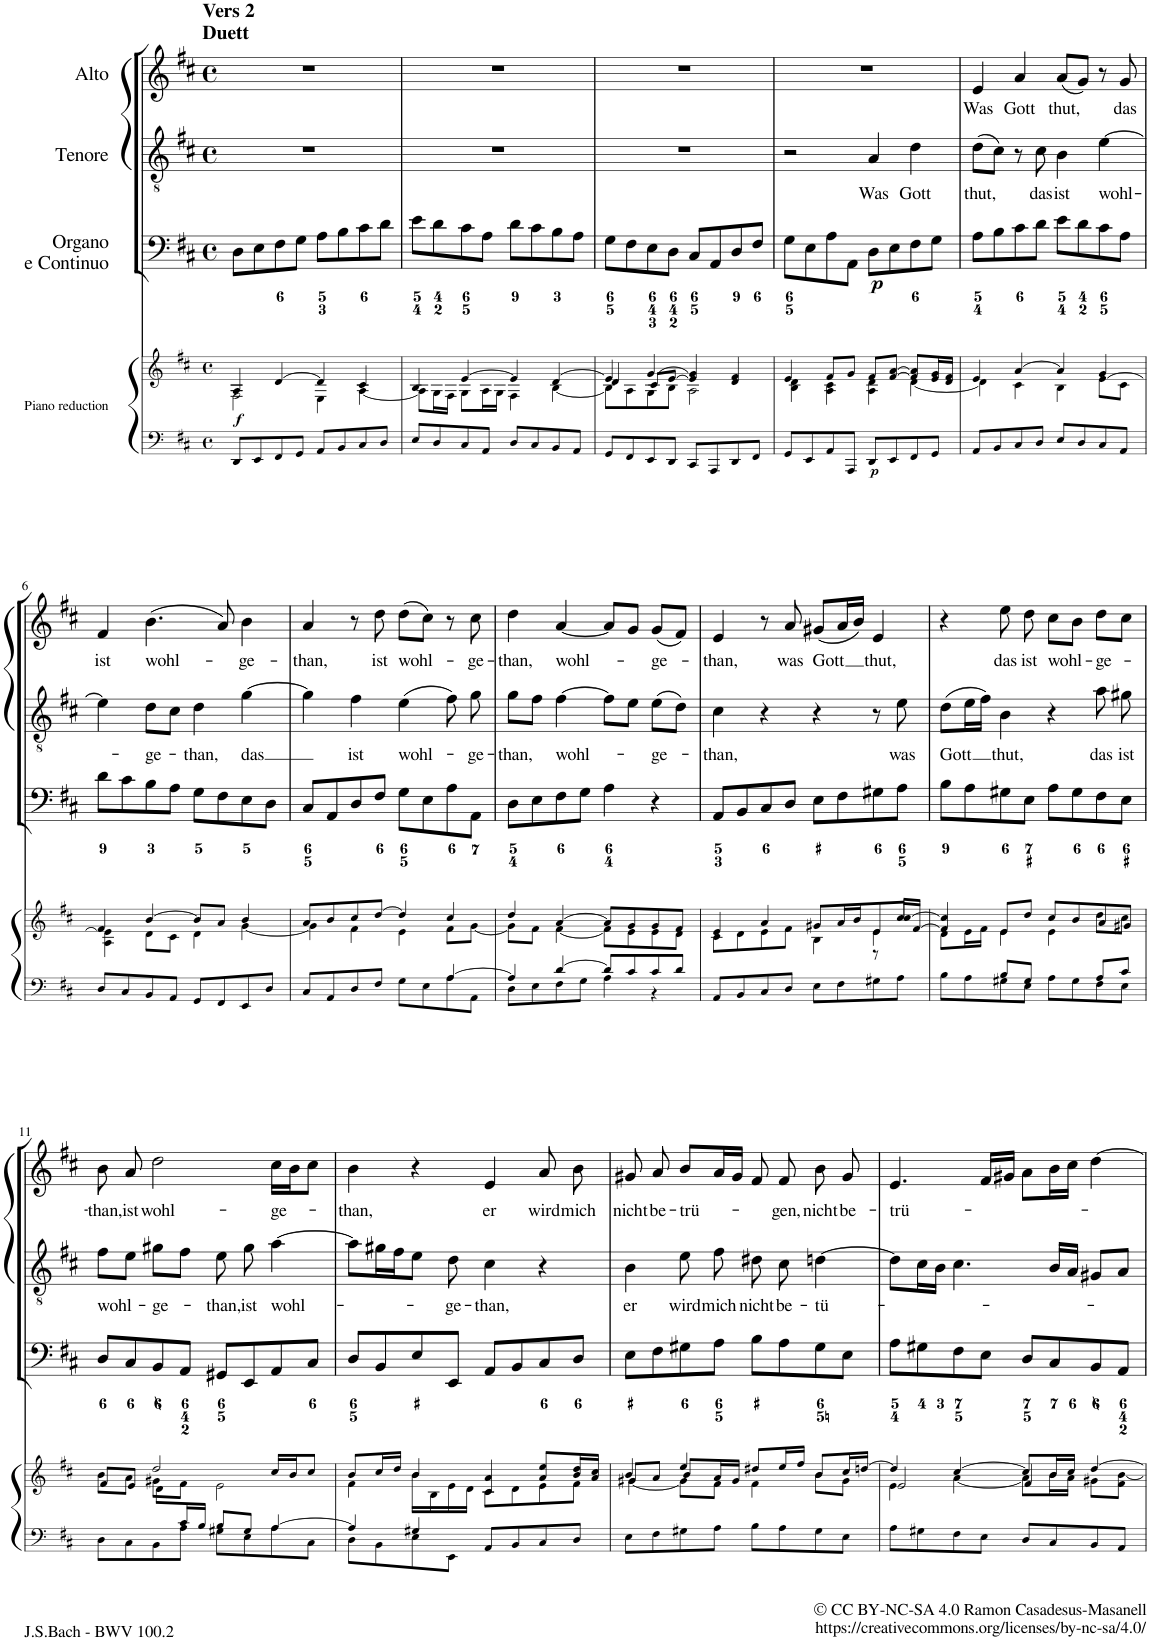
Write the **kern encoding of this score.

**kern	**kern	**kern	**kern	**text	**kern	**text
*part4	*part4	*part3	*part2	*part2	*part1	*part1
*staff5	*staff4	*staff3	*staff2	*staff2	*staff1	*staff1
*I"Piano reduction	*	*I"Organo e Continuo	*I"Tenore	*	*I"Alto	*
*I'Pno	*	*	*	*	*	*
*stria5	*stria5	*	*	*	*	*
*clefF4	*clefG2	*clefF4	*clefGv2	*	*clefG2	*
*k[f#c#]	*k[f#c#]	*k[f#c#]	*k[f#c#]	*	*k[f#c#]	*
*M4/4	*M4/4	*M4/4	*M4/4	*	*M4/4	*
*met(c)	*met(c)	*met(c)	*met(c)	*	*met(c)	*
=1	=1	=1	=1	=1	=1	=1
*	*^	*	*	*	*	*
!	!	!	!	!	!	!LO:TX:a:B:t=Vers 2	!
!	!	!	!	!	!	!LO:TX:a:t=Duett	!
8DD/L	4A/	2F#\	8D\L	1r	.	1r	.
8EE/	.	.	8E\	.	.	.	.
8FF#/	[4d/	.	8F#\	.	.	.	.
8GG/J	.	.	8G\J	.	.	.	.
8AA/L	4d/]	4E\	8A\L	.	.	.	.
8BB/	.	.	8B\	.	.	.	.
8C#/	4c#/	[4A\	8c#\	.	.	.	.
8D/J	.	.	8d\J	.	.	.	.
=2	=2	=2	=2	=2	=2	=2	=2
8E/L	4B/	8A\L]	8e\L	1r	.	1r	.
8D/	.	16G\L	8d\	.	.	.	.
.	.	16F#\JJ	.	.	.	.	.
8C#/	[4e/	8G\L	8c#\	.	.	.	.
8AA/J	.	16A\L	8A\J	.	.	.	.
.	.	16G\JJ	.	.	.	.	.
8D/L	4e/]	4F#\	8d\L	.	.	.	.
8C#/	.	.	8c#\	.	.	.	.
8BB/	[4d/	[4B\	8B\	.	.	.	.
8AA/J	.	.	8A\J	.	.	.	.
=3	=3	=3	=3	=3	=3	=3	=3
*	*	*^	*	*	*	*	*
8GG/L	4d/]	8B\L]	4e/	8G\L	1r	.	1r	.
8FF#/	.	8A\	.	8F#\	.	.	.	.
8EE/	[4g/	8G\	8c#/L	8E\	.	.	.	.
8DD/J	.	8B\J	[8e/J	8D\J	.	.	.	.
8CC#/L	4e/] 4g/]	2A\	2ryy	8C#/L	.	.	.	.
8AAA/	.	.	.	8AA/	.	.	.	.
8DD/	4d/ 4f#/	.	.	8D/	.	.	.	.
8FF#/J	.	.	.	8F#/J	.	.	.	.
*	*	*v	*v	*	*	*	*	*
=4	=4	=4	=4	=4	=4	=4	=4
8GG/L	4e/	4B\ 4d\	8G\L	2r	.	1r	.
8EE/	.	.	8E\	.	.	.	.
8AA/	8f#/L	4A\ 4c#\	8A\	.	.	.	.
8AAA/J	8g/J	.	8AA\J	.	.	.	.
!	!	!	!	!	!LO:LY:b	!	!
8DD/L	8f#/L	4A\ 4d\	8D\L	4A/	Was	.	.
8EE/	[8f#/ [8a/J	.	8E\	.	.	.	.
!	!	!	!	!	!LO:LY:b	!	!
8FF#/	8f#/] 8a/]L	[4d\	8F#\	4d\	Gott	.	.
8GG/J	16e/ 16g/L	.	8G\J	.	.	.	.
.	16d/ 16f#/JJ	.	.	.	.	.	.
=5	=5	=5	=5	=5	=5	=5	=5
!	!	!	!	!	!LO:LY:b	!	!LO:LY:b
8AA/L	4e/	4d\]	8A\L	(8d\L	thut,	4e/	Was
8BB/	.	.	8B\	8c#\J)	.	.	.
!	!	!	!	!	!	!	!LO:LY:b
8C#/	[4a/	4c#\	8c#\	8r	.	4a/	Gott
!	!	!	!	!	!LO:LY:b	!	!
8D/J	.	.	8d\J	8c#\	das	.	.
!	!	!	!	!	!LO:LY:b	!	!LO:LY:b
8E/L	4a/]	4B\	8e\L	4B\	ist	(8a/L	thut,
8D/	.	.	8d\	.	.	8g/J)	.
!	!	!	!	!	!LO:LY:b	!	!
8C#/	4g/	[>8e\L	8c#\	[4e\	wohl-	8r	.
!	!	!	!	!	!	!	!LO:LY:b
8AA/J	.	8c#\J	8A\J	.	.	8g/	das
!!LO:LB:g=z
=6	=6	=6	=6	=6	=6	=6	=6
!	!	!	!	!	!	!	!LO:LY:b
8D/L	4f#/	4A\ 4e\]	8d\L	4e\]	.	4f#/	ist
8C#/	.	.	8c#\	.	.	.	.
!	!	!	!	!	!LO:LY:b	!	!LO:LY:b
8BB/	[4b/	8d\L	8B\	8d\L	-ge-	(4.b\	wohl-
8AA/J	.	8c#\J	8A\J	8c#\J	.	.	.
!	!	!	!	!	!LO:LY:b	!	!
8GG/L	8b/L]	4d\	8G\L	4d\	-than,	.	.
8FF#/	8a/J	.	8F#\	.	.	8a/)	.
!	!	!	!	!	!LO:LY:b	!	!LO:LY:b
8EE/	4b/	[4g\	8E\	[4g\	das	4b\	-ge-
8D/J	.	.	8D\J	.	.	.	.
=7	=7	=7	=7	=7	=7	=7	=7
*^	*	*	*	*	*	*	*
!	!	!	!	!	!	!	!	!LO:LY:b
8C#/L	2ryy	8a/L	4g\]	8C#/L	4g\]	.	4a/	-than,
8AA/	.	8b/	.	8AA/	.	.	.	.
!	!	!	!	!	!	!LO:LY:b	!	!
8D/	.	8cc#/	4f#\	8D/	4f#\	ist	8r	.
!	!	!	!	!	!	!	!	!LO:LY:b
8F#/J	.	[8dd/J	.	8F#/J	.	.	8dd\	ist
!	!	!	!	!	!	!LO:LY:b	!	!LO:LY:b
4ryy	8G\L	4dd/]	4e\	8G\L	(4e\	wohl-	(8dd\L	wohl-
.	8E\	.	.	8E\	.	.	8cc#\J)	.
[4A/	8A\	4cc#/	8f#\L	8A\	8f#\)	.	8r	.
!	!	!	!	!	!	!LO:LY:b	!	!LO:LY:b
.	8AA\J	.	[8g\J	8AA\J	8g\	-ge-	8cc#\	-ge-
=8	=8	=8	=8	=8	=8	=8	=8	=8
!	!	!	!	!	!	!LO:LY:b	!	!LO:LY:b
4A/]	8D\L	4dd/	8g\L]	8D\L	8g\L	-than,	4dd\	-than,
.	8E\	.	8f#\J	8E\	8f#\J	.	.	.
!	!	!	!	!	!	!LO:LY:b	!	!LO:LY:b
[4d/	8F#\	[4a/	[4f#\	8F#\	[4f#\	wohl-	[4a/	wohl-
.	8G\J	.	.	8G\J	.	.	.	.
8d/L]	4A\	8a/L]	8f#\L]	4A\	8f#\L]	.	8a/L]	.
8c#/	.	8g/	8e\	.	8e\J	.	8g/J	.
!	!	!	!	!	!	!LO:LY:b	!	!LO:LY:b
8c#/	4r	8g/	8e\	4r	(8e\L	-ge-	(8g/L	-ge-
8d/J	.	8f#/J	8d\J	.	8d\J)	.	8f#/J)	.
*v	*v	*	*	*	*	*	*	*
=9	=9	=9	=9	=9	=9	=9	=9
*	*	*^	*	*	*	*	*
!	!	!	!	!	!	!LO:LY:b	!	!LO:LY:b
8AA/L	4e/	8c#\L	2ryy	8AA/L	4c#\	-than,	4e/	-than,
8BB/	.	8d\	.	8BB/	.	.	.	.
8C#/	4a/	8e\	.	8C#/	4r	.	8r	.
!	!	!	!	!	!	!	!	!LO:LY:b
8D/J	.	8f#\J	.	8D/J	.	.	8a/	was
!	!	!	!	!	!	!	!	!LO:LY:b
8E\L	8g#X/L	4B\	4ryy	8E\L	4r	.	(8g#X/L	Gott
8F#\	16a/L	.	.	8F#\	.	.	16a/L	.
.	16b/J	.	.	.	.	.	16b/JJ)	.
!	!	!	!	!	!	!	!	!LO:LY:b
8G#X\	8e/	4e\	8r	8G#X\	8r	.	4e/	thut,
!	!	!	!	!	!	!LO:LY:b	!	!
8A\J	[8cc#/J	.	16cc#/LL	8A\J	8e\	was	.	.
.	.	.	[>16f#/JJ	.	.	.	.	.
=10	=10	=10	=10	=10	=10	=10	=10	=10
*^	*	*	*	*	*	*	*	*
!	!	!	!	!	!	!	!LO:LY:b	!	!
*	*	*	*v	*v	*	*	*	*	*
4ryy	8B\L	4f#/] 4cc#/]	8d\L	8B\L	(8d\L	Gott	4r	.
.	8A\	.	16e\L	8A\	16e\L	.	.	.
.	.	.	16f#\JJ	.	16f#\JJ)	.	.	.
!	!	!	!	!	!	!LO:LY:b	!	!LO:LY:b
8B/L	8G#X\	8e/L	4e\	8G#X\	4B\	thut,	8ee\	das
!	!	!	!	!	!	!	!	!LO:LY:b
8G#/J	8E\J	8dd/J	.	8E\J	.	.	8dd\	ist
!	!	!	!	!	!	!	!	!LO:LY:b
4ryy	8A\L	8cc#/L	4e\	8A\L	4r	.	8cc#\L	wohl-
.	8G#\	8b/	.	8G#\	.	.	8b\J	.
!	!	!	!	!	!	!LO:LY:b	!	!LO:LY:b
8A/L	8F#\	8a/	8dd\L	8F#\	8a\	das	8dd\L	-ge-
!	!	!	!	!	!	!LO:LY:b	!	!
8c#/J	8E\J	8g#X/J	8cc#\J	8E\J	8g#X\	ist	8cc#\J	.
!!LO:LB:g=z
=11	=11	=11	=11	=11	=11	=11	=11	=11
*	*	*	*^	*	*	*	*	*
!	!	!	!	!	!	!	!LO:LY:b	!	!LO:LY:b
4ryy	8D\L	8f#/L	8b\L	4ryy	8D/L	8f#\L	wohl-	8b\	-than,
!	!	!	!	!	!	!	!	!	!LO:LY:b
.	8C#\	8e/J	8a\J	.	8C#/	8e\J	.	8a/	ist
!	!	!	!	!	!	!	!LO:LY:b	!	!LO:LY:b
8ryy	8BB\	2dd/	8g#X\L	8d\L	8BB/	8g#X\L	-ge-	2dd\	wohl-
16c#/L	8A\J	.	8f#\J	2ryy	8AA/J	8f#\J	.	.	.
16B/JJ	.	.	.	.	.	.	.	.	.
!	!	!	!	!	!	!	!LO:LY:b	!	!
8B/L	8G#X\L	.	2e\	.	8GG#X/L	8e\	-than,	.	.
!	!	!	!	!	!	!	!LO:LY:b	!	!
8G#/J	8E\	.	.	.	8EE/	8g#\	ist	.	.
!	!	!	!	!	!	!	!LO:LY:b	!	!LO:LY:b
[4A/	8A\	16cc#/LL	.	.	8AA/	[4a\	wohl-	16cc#\LL	-ge-
.	.	16b/J	.	.	.	.	.	16b\J	.
.	8C#\J	8cc#/J	.	8ryy	8C#/J	.	.	8cc#\J	.
=12	=12	=12	=12	=12	=12	=12	=12	=12	=12
!	!	!	!	!	!	!	!	!	!LO:LY:b
*	*	*	*v	*v	*	*	*	*	*
4A/]	8D\L	8b/L	4f#\	8D/L	8a\L]	.	4b\	-than,
.	8BB\	16cc#/L	.	8BB/	16g#X\L	.	.	.
.	.	16dd/JJ	.	.	16f#\J	.	.	.
4G#X/	8E\	4b/	16b\LL	8E/	8e\J	.	4r	.
.	.	.	16B\	.	.	.	.	.
!	!	!	!	!	!	!LO:LY:b	!	!
.	8EE\J	.	16e\	8EE/J	8d\	-ge-	.	.
.	.	.	16d\JJ	.	.	.	.	.
!	!	!	!	!	!	!LO:LY:b	!	!LO:LY:b
8AA/L	2ryy	4c#/ 4a/	8c#\L	8AA/L	4c#\	-than,	4e/	er
8BB/	.	.	8d\	8BB/	.	.	.	.
!	!	!	!	!	!	!	!	!LO:LY:b
8C#/	.	8a/ 8ee/L	8e\	8C#/	4r	.	8a/	wird
!	!	!	!	!	!	!	!	!LO:LY:b
8D/J	.	16b/ 16dd/L	8f#\J	8D/J	.	.	8b\	mich
.	.	16a/ 16cc#/JJ	.	.	.	.	.	.
*v	*v	*	*	*	*	*	*	*
=13	=13	=13	=13	=13	=13	=13	=13
*	*	*^	*	*	*	*	*
!	!	!	!	!	!	!LO:LY:b	!	!LO:LY:b
8E\L	4b/	[4g#X\	8g#/L	8E\L	4B\	er	8g#X/	nicht
!	!	!	!	!	!	!	!	!LO:LY:b
8F#\	.	.	8a/J	8F#\	.	.	8a/	be-
!	!	!	!	!	!	!LO:LY:b	!	!LO:LY:b
8G#X\	4ee/	8g#\L]	8b/L	8G#X\	8e\	wird	8b/L	-trü-
!	!	!	!	!	!	!LO:LY:b	!	!
8A\J	.	8f#\J	16a/L	8A\J	8f#\	mich	16a/L	.
.	.	.	16g#/JJ	.	.	.	16g#/JJ	.
!	!	!	!	!	!	!LO:LY:b	!	!
8B\L	8dd#X/L	4f#\	2ryy	8B\L	8d#X\	nicht	8f#/	.
!	!	!	!	!	!	!LO:LY:b	!	!LO:LY:b
8A\	16ee/L	.	.	8A\	8c#\	be-	8f#/	-gen,
.	16ff#/JJ	.	.	.	.	.	.	.
!	!	!	!	!	!	!LO:LY:b	!	!LO:LY:b
8G#\	8b/L	8b\L	.	8G#\	[4dn\	-tü-	8b\	nicht
!	!	!	!	!	!	!	!	!LO:LY:b
8E\J	16cc#/L	8g#\J	.	8E\J	.	.	8g#/	be-
.	[16ddn/JJ	.	.	.	.	.	.	.
=14	=14	=14	=14	=14	=14	=14	=14	=14
!	!	!	!	!	!	!	!	!LO:LY:b
8A\L	4dd/]	4e\	2e/	8A\L	8d\L]	.	4.e/	-trü-
8G#X\	.	.	.	8G#X\	16c#\L	.	.	.
.	.	.	.	.	16B\JJ	.	.	.
8F#\	[4cc#/	[<4a\	.	8F#\	4.c#\	.	.	.
8E\J	.	.	.	8E\J	.	.	16f#/LL	.
.	.	.	.	.	.	.	16g#X/JJ	.
8D/L	8cc#/L]	8a\L]	4f#/	8D/L	.	.	8a\L	.
8C#/	16b/L	16b\L	.	8C#/	16B/LL	.	16b\L	.
.	16cc#/JJ	16a\JJ	.	.	16A/JJ	.	16cc#\JJ	.
8BB/	[4dd/	8g#X\L	4ryy	8BB/	8G#X/L	.	[4dd\	.
8AA/J	.	8f#\ [8b\J	.	8AA/J	8A/J	.	.	.
*	*v	*v	*v	*	*	*	*	*
=	=	=	=	=	=	=
*-	*-	*-	*-	*-	*-	*-
